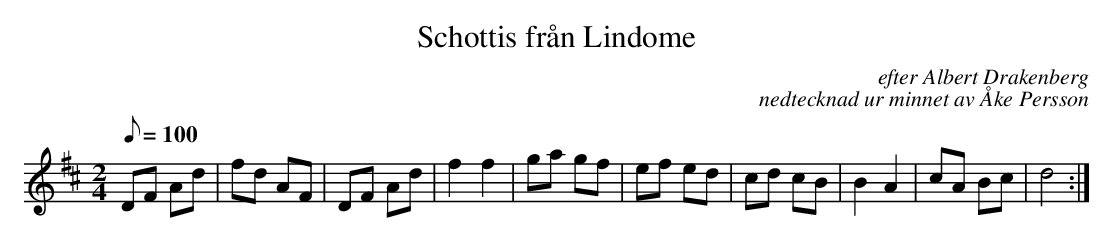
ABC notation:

X:1
T:Schottis från Lindome
C:efter Albert Drakenberg
C:nedtecknad ur minnet av Åke Persson
M:2/4
L:1/8
K:D
Q:100
DF Ad | fd AF | DF Ad | f2 f2 | ga gf | ef ed 1| cd cB | B2 A2 2| cA Bc | d4 :|
